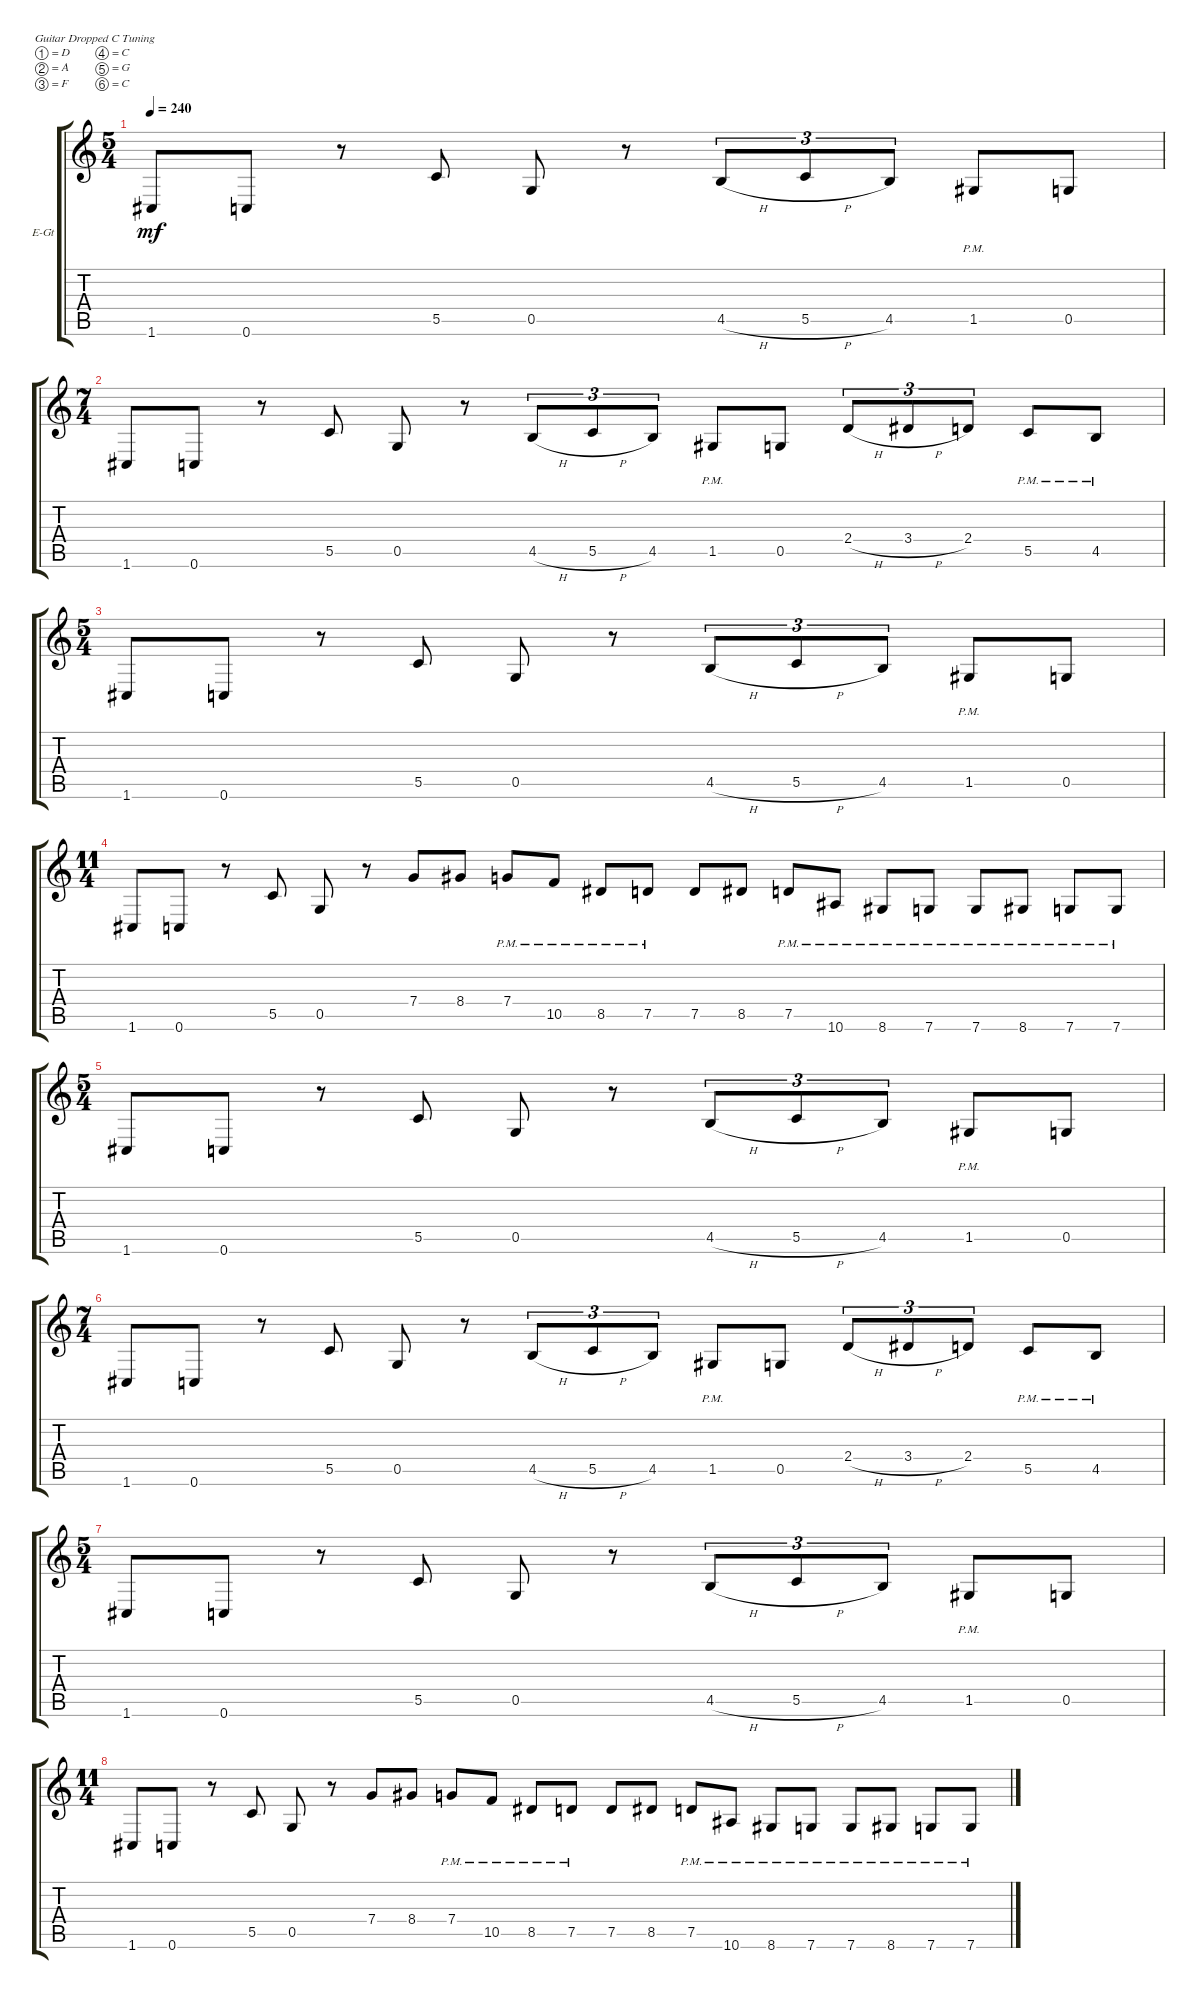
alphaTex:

\defaultSystemsLayout 4
\bracketExtendMode groupsimilarinstruments
\firstSystemTrackNameOrientation horizontal
\otherSystemsTrackNameOrientation horizontal
\track ("Rhythm Guitar" "E-Gt") {instrument distortionguitar}
\staff {score tabs}
\tuning (D4 A3 F3 C3 G2 C2)
\ts (5 4)
\tempo 240
\clef g2
\scale
0.333333
\ks c
1.6.8{dy mf instrument distortionguitar} 0.6.8 r.8 5.5.8 0.5.8 r.8 4.5{h}.8{tu (3 2)} 5.5{h}.8{tu (3 2)} 4.5.8{tu (3 2)} 1.5{pm}.8 0.5.8 |
\ts (7 4)
\scale
0.333333 1.6.8 0.6.8 r.8 5.5.8 0.5.8 r.8 4.5{h}.8{tu (3 2)} 5.5{h}.8{tu (3 2)} 4.5.8{tu (3 2)} 1.5{pm}.8 0.5.8 2.4{h}.8{tu (3 2)} 3.4{h}.8{tu (3 2)} 2.4.8{tu (3 2)} 5.5{pm}.8 4.5{pm}.8 |
\ts (5 4)
\scale
0.333333 1.6.8 0.6.8 r.8 5.5.8 0.5.8 r.8 4.5{h}.8{tu (3 2)} 5.5{h}.8{tu (3 2)} 4.5.8{tu (3 2)} 1.5{pm}.8 0.5.8 |
\ts (11 4)
1.6.8 0.6.8 r.8 5.5.8 0.5.8 r.8 7.4.8 8.4.8 7.4{pm}.8 10.5{pm}.8 8.5{pm}.8 7.5{pm}.8 7.5.8 8.5.8 7.5{pm}.8 10.6{pm}.8 8.6{pm}.8 7.6{pm}.8 7.6{pm}.8 8.6{pm}.8 7.6{pm}.8 7.6{pm}.8 |
\ts (5 4)
1.6.8 0.6.8 r.8 5.5.8 0.5.8 r.8 4.5{h}.8{tu (3 2)} 5.5{h}.8{tu (3 2)} 4.5.8{tu (3 2)} 1.5{pm}.8 0.5.8 |
\ts (7 4)
1.6.8 0.6.8 r.8 5.5.8 0.5.8 r.8 4.5{h}.8{tu (3 2)} 5.5{h}.8{tu (3 2)} 4.5.8{tu (3 2)} 1.5{pm}.8 0.5.8 2.4{h}.8{tu (3 2)} 3.4{h}.8{tu (3 2)} 2.4.8{tu (3 2)} 5.5{pm}.8 4.5{pm}.8 |
\ts (5 4)
1.6.8 0.6.8 r.8 5.5.8 0.5.8 r.8 4.5{h}.8{tu (3 2)} 5.5{h}.8{tu (3 2)} 4.5.8{tu (3 2)} 1.5{pm}.8 0.5.8 |
\ts (11 4)
1.6.8 0.6.8 r.8 5.5.8 0.5.8 r.8 7.4.8 8.4.8 7.4{pm}.8 10.5{pm}.8 8.5{pm}.8 7.5{pm}.8 7.5.8 8.5.8 7.5{pm}.8 10.6{pm}.8 8.6{pm}.8 7.6{pm}.8 7.6{pm}.8 8.6{pm}.8 7.6{pm}.8 7.6{pm}.8
